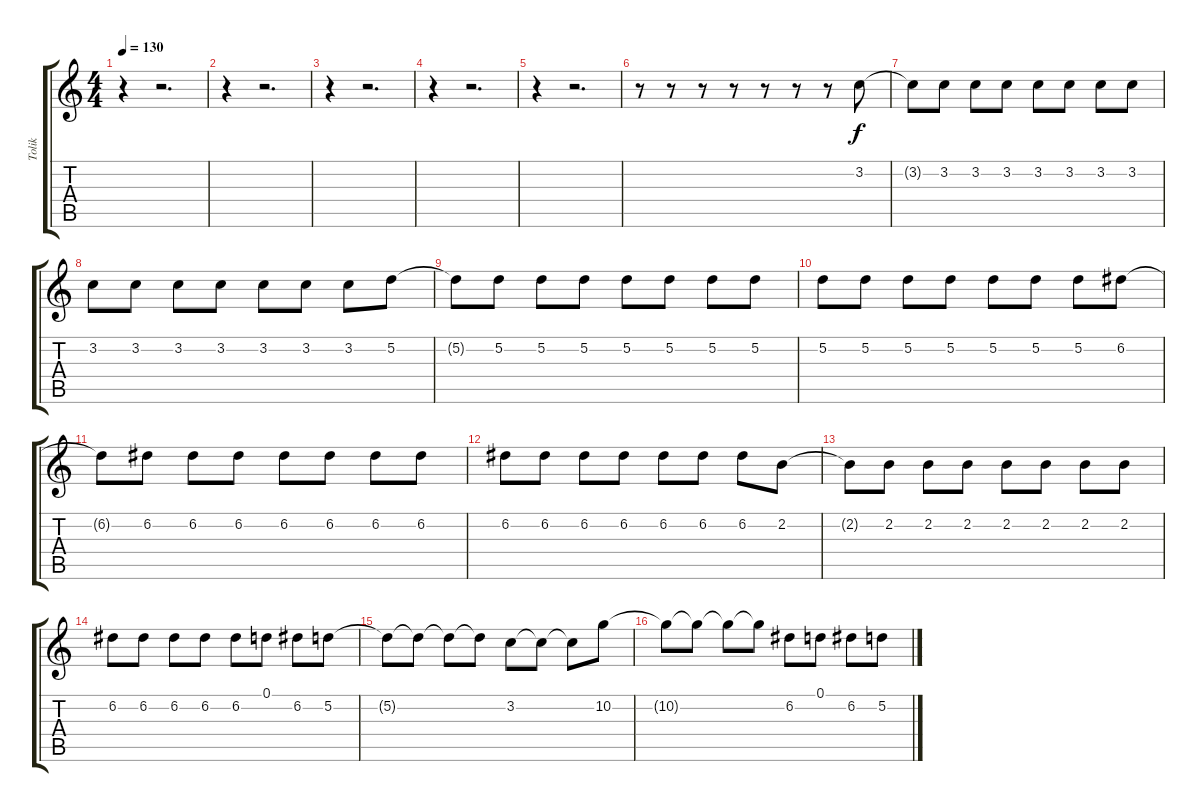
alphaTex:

\track ("Tolik" "Tolik") {instrument distortionguitar}
\staff {score tabs}
\tuning (D4 A3 F3 C3 G2 C2) {hide}
\ts (4 4)
\tempo 130
\clef g2
\ks c
r.4{dy f} r.2{d} |
r.4 r.2{d} |
r.4 r.2{d} |
r.4 r.2{d} |
r.4 r.2{d} |
r.8 r.8 r.8 r.8 r.8 r.8 r.8 3.2.8 |
3.2{t}.8 3.2.8 3.2.8 3.2.8 3.2.8 3.2.8 3.2.8 3.2.8 |
3.2.8 3.2.8 3.2.8 3.2.8 3.2.8 3.2.8 3.2.8 5.2.8 |
5.2{t}.8 5.2.8 5.2.8 5.2.8 5.2.8 5.2.8 5.2.8 5.2.8 |
5.2.8 5.2.8 5.2.8 5.2.8 5.2.8 5.2.8 5.2.8 6.2.8 |
6.2{t}.8 6.2.8 6.2.8 6.2.8 6.2.8 6.2.8 6.2.8 6.2.8 |
6.2.8 6.2.8 6.2.8 6.2.8 6.2.8 6.2.8 6.2.8 2.2.8 |
2.2{t}.8 2.2.8 2.2.8 2.2.8 2.2.8 2.2.8 2.2.8 2.2.8 |
6.2.8 6.2.8 6.2.8 6.2.8 6.2.8 0.1.8 6.2.8 5.2.8 |
5.2{t}.8 5.2{t}.8 5.2{t}.8 5.2{t}.8 3.2.8 3.2{t}.8 3.2{t}.8 10.2.8 |
10.2{t}.8 10.2{t}.8 10.2{t}.8 10.2{t}.8 6.2.8 0.1.8 6.2.8 5.2.8
